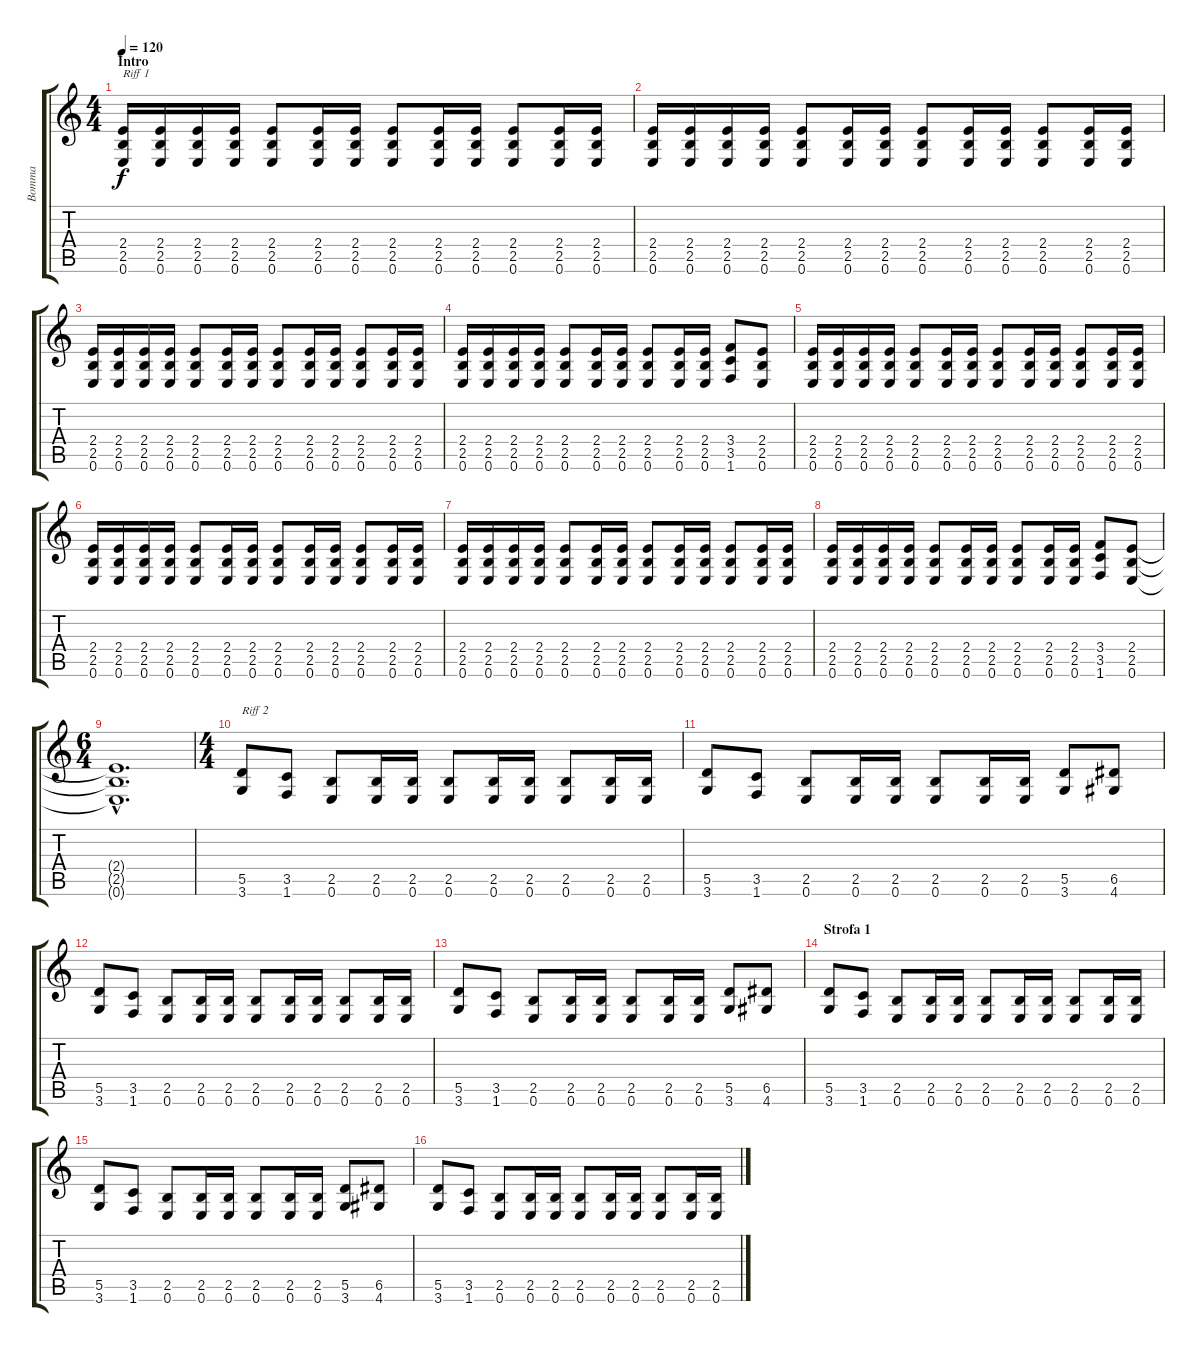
\track ("Bomma" "Bomma") {instrument distortionguitar}
\staff {score tabs}
\tuning (E4 B3 G3 D3 A2 E2) {hide}
\ts (4 4)
\section ("" "Intro")
\tempo 120
\clef g2
\ks c
(2.4 2.5 0.6).16{txt "Riff 1" dy f instrument distortionguitar} (2.4 2.5 0.6).16 (2.4 2.5 0.6).16 (2.4 2.5 0.6).16 (2.4 2.5 0.6).8 (2.4 2.5 0.6).16 (2.4 2.5 0.6).16 (2.4 2.5 0.6).8 (2.4 2.5 0.6).16 (2.4 2.5 0.6).16 (2.4 2.5 0.6).8 (2.4 2.5 0.6).16 (2.4 2.5 0.6).16 |
(2.4 2.5 0.6).16 (2.4 2.5 0.6).16 (2.4 2.5 0.6).16 (2.4 2.5 0.6).16 (2.4 2.5 0.6).8 (2.4 2.5 0.6).16 (2.4 2.5 0.6).16 (2.4 2.5 0.6).8 (2.4 2.5 0.6).16 (2.4 2.5 0.6).16 (2.4 2.5 0.6).8 (2.4 2.5 0.6).16 (2.4 2.5 0.6).16 |
(2.4 2.5 0.6).16 (2.4 2.5 0.6).16 (2.4 2.5 0.6).16 (2.4 2.5 0.6).16 (2.4 2.5 0.6).8 (2.4 2.5 0.6).16 (2.4 2.5 0.6).16 (2.4 2.5 0.6).8 (2.4 2.5 0.6).16 (2.4 2.5 0.6).16 (2.4 2.5 0.6).8 (2.4 2.5 0.6).16 (2.4 2.5 0.6).16 |
(2.4 2.5 0.6).16 (2.4 2.5 0.6).16 (2.4 2.5 0.6).16 (2.4 2.5 0.6).16 (2.4 2.5 0.6).8 (2.4 2.5 0.6).16 (2.4 2.5 0.6).16 (2.4 2.5 0.6).8 (2.4 2.5 0.6).16 (2.4 2.5 0.6).16 (3.4 3.5 1.6).8 (2.4 2.5 0.6).8 |
(2.4 2.5 0.6).16 (2.4 2.5 0.6).16 (2.4 2.5 0.6).16 (2.4 2.5 0.6).16 (2.4 2.5 0.6).8 (2.4 2.5 0.6).16 (2.4 2.5 0.6).16 (2.4 2.5 0.6).8 (2.4 2.5 0.6).16 (2.4 2.5 0.6).16 (2.4 2.5 0.6).8 (2.4 2.5 0.6).16 (2.4 2.5 0.6).16 |
(2.4 2.5 0.6).16 (2.4 2.5 0.6).16 (2.4 2.5 0.6).16 (2.4 2.5 0.6).16 (2.4 2.5 0.6).8 (2.4 2.5 0.6).16 (2.4 2.5 0.6).16 (2.4 2.5 0.6).8 (2.4 2.5 0.6).16 (2.4 2.5 0.6).16 (2.4 2.5 0.6).8 (2.4 2.5 0.6).16 (2.4 2.5 0.6).16 |
(2.4 2.5 0.6).16 (2.4 2.5 0.6).16 (2.4 2.5 0.6).16 (2.4 2.5 0.6).16 (2.4 2.5 0.6).8 (2.4 2.5 0.6).16 (2.4 2.5 0.6).16 (2.4 2.5 0.6).8 (2.4 2.5 0.6).16 (2.4 2.5 0.6).16 (2.4 2.5 0.6).8 (2.4 2.5 0.6).16 (2.4 2.5 0.6).16 |
(2.4 2.5 0.6).16 (2.4 2.5 0.6).16 (2.4 2.5 0.6).16 (2.4 2.5 0.6).16 (2.4 2.5 0.6).8 (2.4 2.5 0.6).16 (2.4 2.5 0.6).16 (2.4 2.5 0.6).8 (2.4 2.5 0.6).16 (2.4 2.5 0.6).16 (3.4 3.5 1.6).8 (2.4 2.5 0.6).8 |
\ts (6 4)
(2.4{hac t} 2.5{hac t} 0.6{hac t}).1{d} |
\ts (4 4)
(5.5 3.6).8{txt "Riff 2"} (3.5 1.6).8 (2.5 0.6).8 (2.5 0.6).16 (2.5 0.6).16 (2.5 0.6).8 (2.5 0.6).16 (2.5 0.6).16 (2.5 0.6).8 (2.5 0.6).16 (2.5 0.6).16 |
(5.5 3.6).8 (3.5 1.6).8 (2.5 0.6).8 (2.5 0.6).16 (2.5 0.6).16 (2.5 0.6).8 (2.5 0.6).16 (2.5 0.6).16 (5.5 3.6).8 (6.5 4.6).8 |
(5.5 3.6).8 (3.5 1.6).8 (2.5 0.6).8 (2.5 0.6).16 (2.5 0.6).16 (2.5 0.6).8 (2.5 0.6).16 (2.5 0.6).16 (2.5 0.6).8 (2.5 0.6).16 (2.5 0.6).16 |
(5.5 3.6).8 (3.5 1.6).8 (2.5 0.6).8 (2.5 0.6).16 (2.5 0.6).16 (2.5 0.6).8 (2.5 0.6).16 (2.5 0.6).16 (5.5 3.6).8 (6.5 4.6).8 |
\section ("" "Strofa 1")
(5.5 3.6).8 (3.5 1.6).8 (2.5 0.6).8 (2.5 0.6).16 (2.5 0.6).16 (2.5 0.6).8 (2.5 0.6).16 (2.5 0.6).16 (2.5 0.6).8 (2.5 0.6).16 (2.5 0.6).16 |
(5.5 3.6).8 (3.5 1.6).8 (2.5 0.6).8 (2.5 0.6).16 (2.5 0.6).16 (2.5 0.6).8 (2.5 0.6).16 (2.5 0.6).16 (5.5 3.6).8 (6.5 4.6).8 |
(5.5 3.6).8 (3.5 1.6).8 (2.5 0.6).8 (2.5 0.6).16 (2.5 0.6).16 (2.5 0.6).8 (2.5 0.6).16 (2.5 0.6).16 (2.5 0.6).8 (2.5 0.6).16 (2.5 0.6).16
